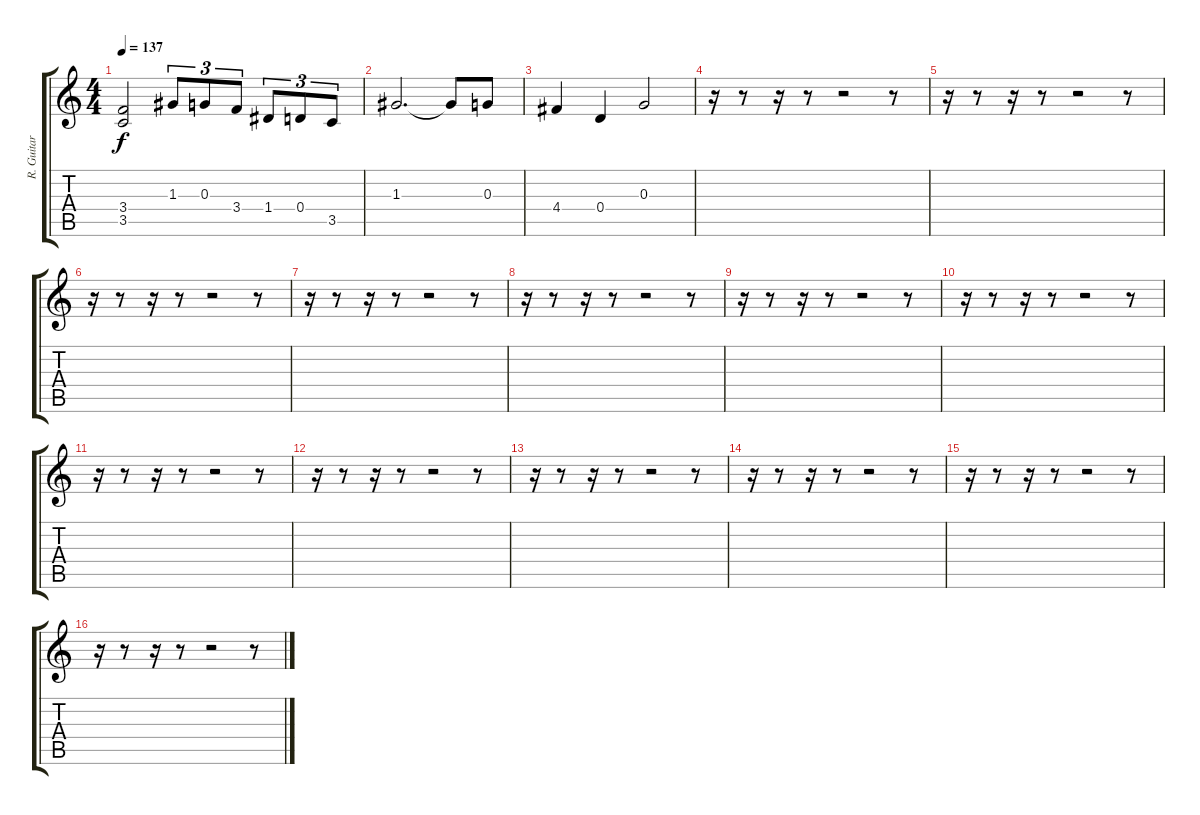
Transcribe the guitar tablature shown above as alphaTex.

\track ("R. Guitar" "R. Guitar") {instrument overdrivenguitar}
\staff {score tabs}
\tuning (E4 B3 G3 D3 A2 E2) {hide}
\ts (4 4)
\tempo 137
\clef g2
\ks c
(3.4{t} 3.5{t}).2{dy f} 1.3.8{tu (3 2)} 0.3.8{tu (3 2)} 3.4.8{tu (3 2)} 1.4.8{tu (3 2)} 0.4.8{tu (3 2)} 3.5.8{tu (3 2)} |
1.3.2{d} 1.3{t}.8 0.3.8 |
4.4.4 0.4.4 0.3.2 |
r.16 r.8 r.16 r.8 r.2 r.8 |
r.16 r.8 r.16 r.8 r.2 r.8 |
r.16 r.8 r.16 r.8 r.2 r.8 |
r.16 r.8 r.16 r.8 r.2 r.8 |
r.16 r.8 r.16 r.8 r.2 r.8 |
r.16 r.8 r.16 r.8 r.2 r.8 |
r.16 r.8 r.16 r.8 r.2 r.8 |
r.16 r.8 r.16 r.8 r.2 r.8 |
r.16 r.8 r.16 r.8 r.2 r.8 |
r.16 r.8 r.16 r.8 r.2 r.8 |
r.16 r.8 r.16 r.8 r.2 r.8 |
r.16 r.8 r.16 r.8 r.2 r.8 |
r.16 r.8 r.16 r.8 r.2 r.8
